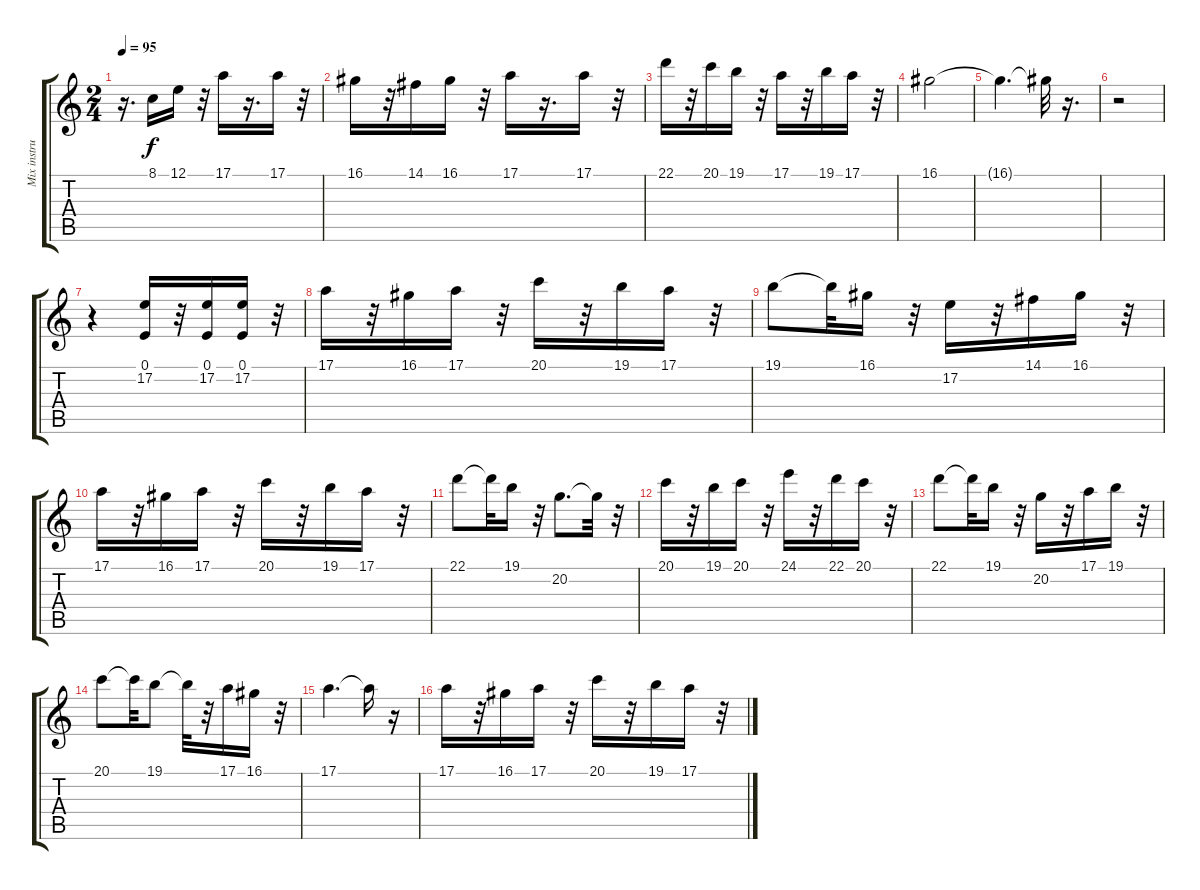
\track ("Mix instrument 1" "Mix instru") {instrument piccolo}
\staff {score tabs}
\tuning (E4 B3 G3 D3 A2 E2) {hide}
\ts (2 4)
\tempo 95
\clef g2
\ks c
r.16{d dy f} 8.1.16{instrument trumpet} 12.1.16 r.32 17.1.16 r.16{d} 17.1.16 r.32 |
16.1.16 r.32 14.1.16 16.1.16 r.32 17.1.16 r.16{d} 17.1.16 r.32 |
22.1.16 r.32 20.1.16 19.1.16 r.32 17.1.16 r.32 19.1.16 17.1.16 r.32 |
16.1.2 |
16.1{t}.4{d} 16.1{t}.32 r.16{d} |
r.2 |
r.4 (0.1 17.2).16 r.32 (0.1 17.2).16 (0.1 17.2).16 r.32 |
17.1.16{instrument tremolostrings} r.32 16.1.16 17.1.16 r.32 20.1.16 r.32 19.1.16 17.1.16 r.32 |
19.1.8 19.1{t}.32 16.1.16 r.32 17.2.16 r.32 14.1.16 16.1.16 r.32 |
17.1.16 r.32 16.1.16 17.1.16 r.32 20.1.16 r.32 19.1.16 17.1.16 r.32 |
22.1.8 22.1{t}.32 19.1.16 r.32 20.2.8{d} 20.2{t}.32 r.32 |
20.1.16 r.32 19.1.16 20.1.16 r.32 24.1.16 r.32 22.1.16 20.1.16 r.32 |
22.1.8 22.1{t}.32 19.1.16 r.32 20.2.16 r.32 17.1.16 19.1.16 r.32 |
20.1.8 20.1{t}.32 19.1.8 19.1{t}.32 r.32 17.1.16 16.1.16 r.32 |
17.1.4{d} 17.1{t}.16 r.16 |
17.1.16 r.32 16.1.16 17.1.16 r.32 20.1.16 r.32 19.1.16 17.1.16 r.32
